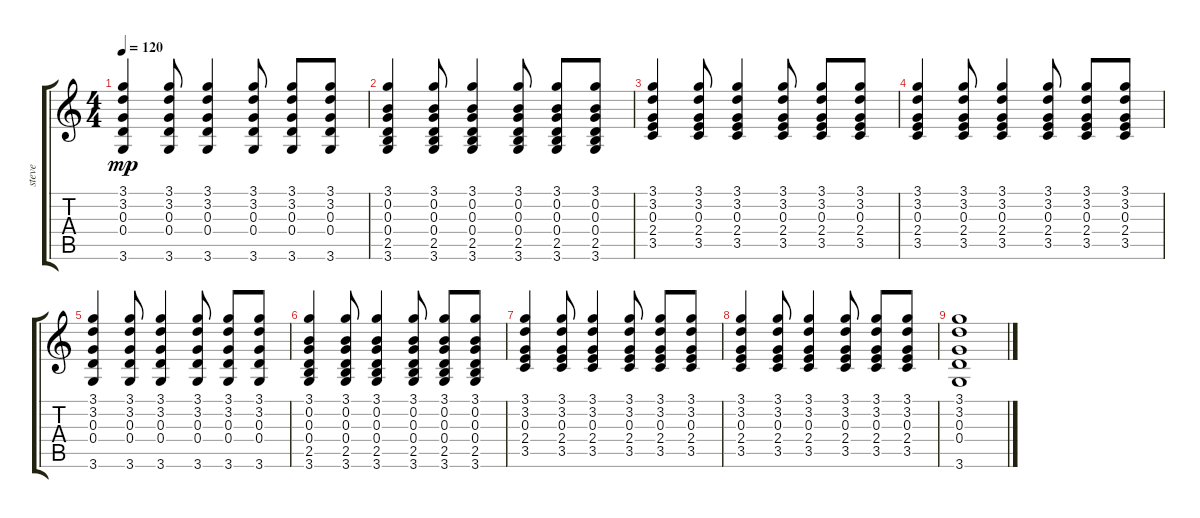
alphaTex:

\track ("steve" "steve") {instrument overdrivenguitar}
\staff {score tabs}
\tuning (E4 B3 G3 D3 A2 E2) {hide}
\ts (4 4)
\tempo 120
\clef g2
\ks c
(3.1 3.2 0.3 0.4 3.6).4{dy mp} (3.1 3.2 0.3 0.4 3.6).8 (3.1 3.2 0.3 0.4 3.6).4 (3.1 3.2 0.3 0.4 3.6).8 (3.1 3.2 0.3 0.4 3.6).8 (3.1 3.2 0.3 0.4 3.6).8 |
(3.1 0.2 0.3 0.4 2.5 3.6).4 (3.1 0.2 0.3 0.4 2.5 3.6).8 (3.1 0.2 0.3 0.4 2.5 3.6).4 (3.1 0.2 0.3 0.4 2.5 3.6).8 (3.1 0.2 0.3 0.4 2.5 3.6).8 (3.1 0.2 0.3 0.4 2.5 3.6).8 |
(3.1 3.2 0.3 2.4 3.5).4 (3.1 3.2 0.3 2.4 3.5).8 (3.1 3.2 0.3 2.4 3.5).4 (3.1 3.2 0.3 2.4 3.5).8 (3.1 3.2 0.3 2.4 3.5).8 (3.1 3.2 0.3 2.4 3.5).8 |
(3.1 3.2 0.3 2.4 3.5).4 (3.1 3.2 0.3 2.4 3.5).8 (3.1 3.2 0.3 2.4 3.5).4 (3.1 3.2 0.3 2.4 3.5).8 (3.1 3.2 0.3 2.4 3.5).8 (3.1 3.2 0.3 2.4 3.5).8 |
(3.1 3.2 0.3 0.4 3.6).4 (3.1 3.2 0.3 0.4 3.6).8 (3.1 3.2 0.3 0.4 3.6).4 (3.1 3.2 0.3 0.4 3.6).8 (3.1 3.2 0.3 0.4 3.6).8 (3.1 3.2 0.3 0.4 3.6).8 |
(3.1 0.2 0.3 0.4 2.5 3.6).4 (3.1 0.2 0.3 0.4 2.5 3.6).8 (3.1 0.2 0.3 0.4 2.5 3.6).4 (3.1 0.2 0.3 0.4 2.5 3.6).8 (3.1 0.2 0.3 0.4 2.5 3.6).8 (3.1 0.2 0.3 0.4 2.5 3.6).8 |
(3.1 3.2 0.3 2.4 3.5).4 (3.1 3.2 0.3 2.4 3.5).8 (3.1 3.2 0.3 2.4 3.5).4 (3.1 3.2 0.3 2.4 3.5).8 (3.1 3.2 0.3 2.4 3.5).8 (3.1 3.2 0.3 2.4 3.5).8 |
(3.1 3.2 0.3 2.4 3.5).4 (3.1 3.2 0.3 2.4 3.5).8 (3.1 3.2 0.3 2.4 3.5).4 (3.1 3.2 0.3 2.4 3.5).8 (3.1 3.2 0.3 2.4 3.5).8 (3.1 3.2 0.3 2.4 3.5).8 |
(3.1 3.2 0.3 0.4 3.6).1
